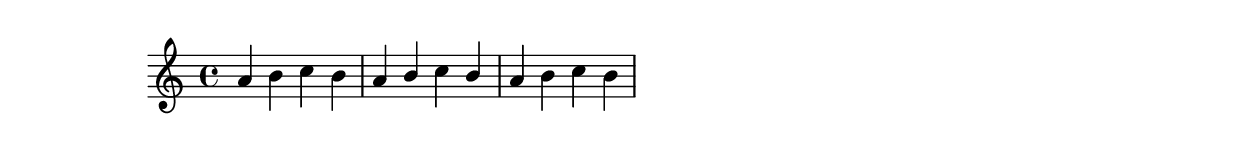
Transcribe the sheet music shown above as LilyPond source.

%% DO NOT EDIT this file manually; it is automatically
%% generated from LSR http://lsr.dsi.unimi.it
%% Make any changes in LSR itself, or in Documentation/snippets/new/ ,
%% and then run scripts/auxiliar/makelsr.py
%%
%% This file is in the public domain.
\version "2.17.20"

\header {
  lsrtags = "editorial-annotations"

  texidoc = "
The default direction of stems on the center line of the staff is set
by the @code{Stem} property @code{neutral-direction}.

"
  doctitle = "Default direction of stems on the center line of the staff"
} % begin verbatim


\relative c'' {
  a4 b c b
  \override Stem.neutral-direction = #up
  a4 b c b
  \override Stem.neutral-direction = #down
  a4 b c b
}
